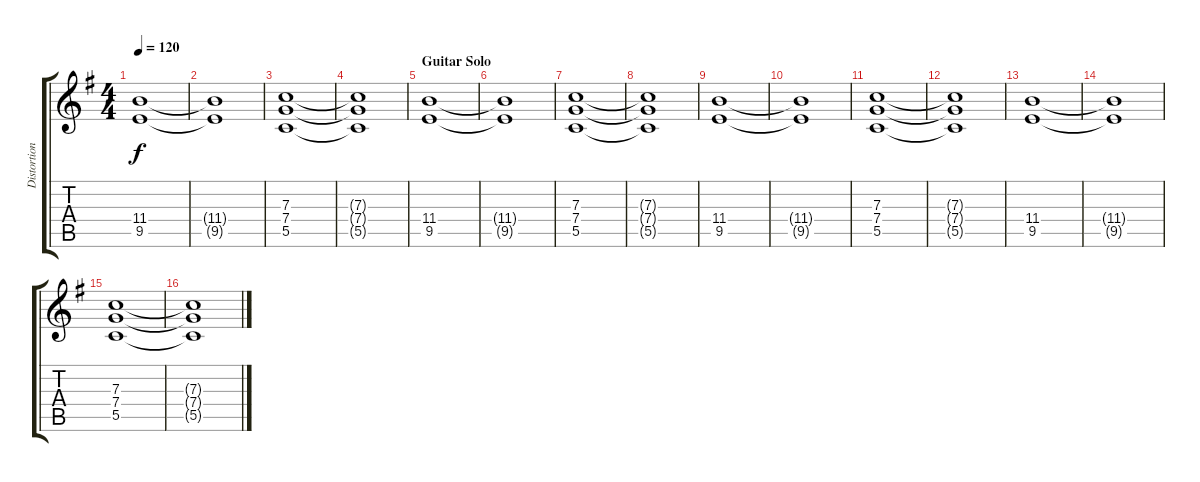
\track ("Distortion Guitar 1" "Distortion") {instrument distortionguitar}
\staff {score tabs}
\tuning (D4 A3 F3 C3 G2 D2) {hide}
\ts (4 4)
\tempo 120
\clef g2
\ks g
(11.4 9.5).1{dy f} |
(11.4{t} 9.5{t}).1 |
(7.3 7.4 5.5).1 |
(7.3{t} 7.4{t} 5.5{t}).1 |
\section ("" "Guitar Solo")
(11.4 9.5).1 |
(11.4{t} 9.5{t}).1 |
(7.3 7.4 5.5).1 |
(7.3{t} 7.4{t} 5.5{t}).1 |
(11.4 9.5).1 |
(11.4{t} 9.5{t}).1 |
(7.3 7.4 5.5).1 |
(7.3{t} 7.4{t} 5.5{t}).1 |
(11.4 9.5).1 |
(11.4{t} 9.5{t}).1 |
(7.3 7.4 5.5).1 |
(7.3{t} 7.4{t} 5.5{t}).1
